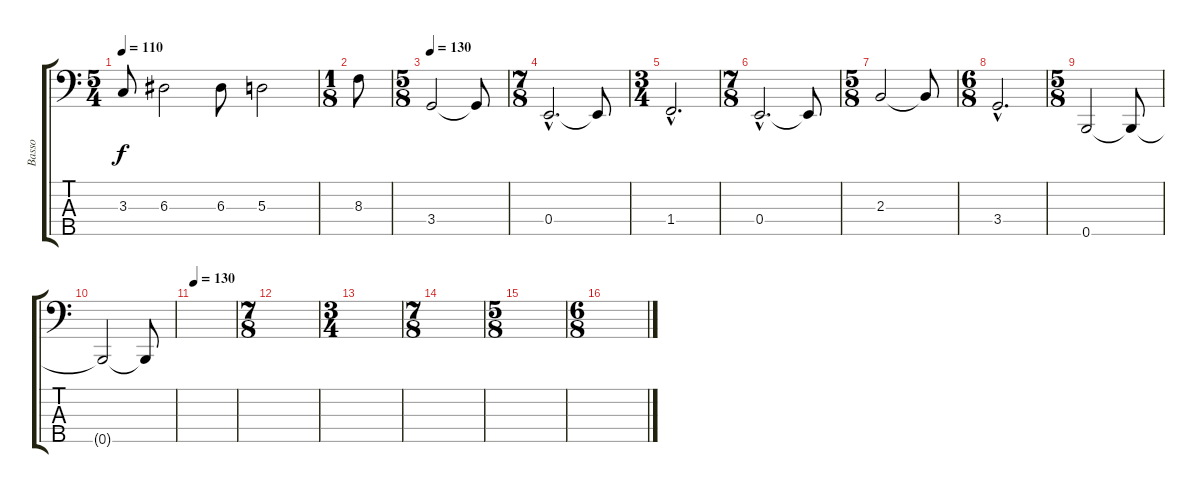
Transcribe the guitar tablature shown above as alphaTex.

\track ("Basso" "Basso") {instrument electricbassfinger}
\staff {score tabs}
\tuning (G2 D2 A1 E1 B0) {hide}
\ts (5 4)
\tempo 110
\clef f4
\ks c
3.3.8{dy f} 6.3.2 6.3.8 5.3.2 |
\ts (1 8)
8.3.8 |
\ts (5 8)
\tempo 130
3.4.2 3.4{t}.8 |
\ts (7 8)
0.4{hac}.2{d} 0.4{t}.8 |
\ts (3 4)
1.4{hac}.2{d} |
\ts (7 8)
0.4{hac}.2{d} 0.4{t}.8 |
\ts (5 8)
2.3.2 2.3{t}.8 |
\ts (6 8)
3.4{hac}.2{d} |
\ts (5 8)
0.5.2 0.5{t}.8 |
0.5{t}.2 0.5{t}.8 |
\tempo 130
|
\ts (7 8)
|
\ts (3 4)
|
\ts (7 8)
|
\ts (5 8)
|
\ts (6 8)
